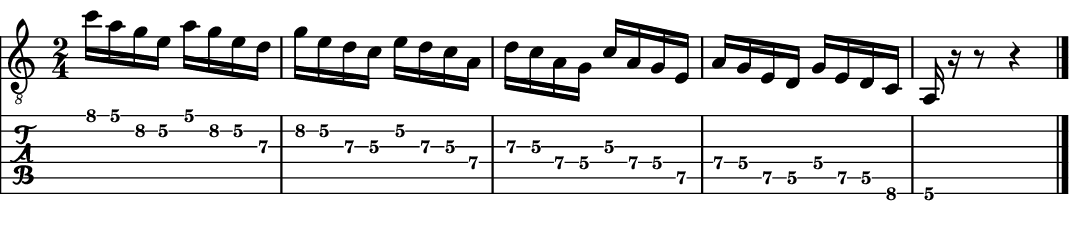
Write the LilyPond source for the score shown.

\version "2.24.0"

\include "../titling.ily"
\paper {
  page-breaking = #ly:one-line-auto-height-breaking
}

music = {
  \time 2/4
  \set TabStaff.minimumFret = #5
  \set TabStaff.restrainOpenStrings = ##t
  c''16 a g e a g e d |
  g16 e d c e d c a |
  d16 c a g c a g e |
  a16 g e d g e d c |
  a16 r r8 r4 | \bar "|."
}

\score {
  <<
    \new Staff \relative {
      \clef "treble_8"
      \music
    }
    \new TabStaff \relative {
      \music
    }
  >>
}
